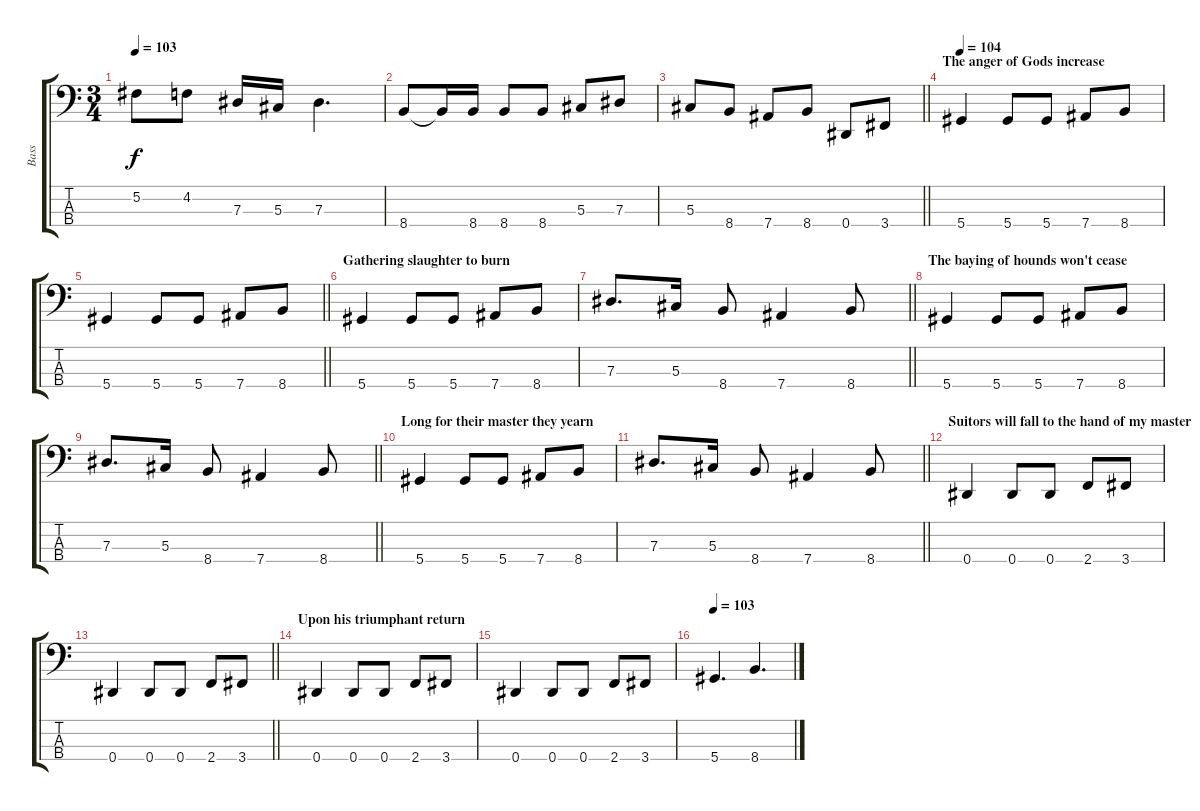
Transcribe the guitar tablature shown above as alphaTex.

\track ("Bass" "Bass") {instrument electricbassfinger}
\staff {score tabs}
\tuning (Gb2 Db2 Ab1 Eb1) {hide}
\ts (3 4)
\tempo 103
\clef f4
\ks c
5.2.8{dy f} 4.2.8 7.3.16 5.3.16 7.3.4{d} |
8.4.8 8.4{t}.16 8.4.16 8.4.8 8.4.8 5.3.8 7.3.8 |
\barLineRight lightlight
5.3.8 8.4.8 7.4.8 8.4.8 0.4.8 3.4.8 |
\section ("" "The anger of Gods increase")
\tempo 104
5.4.4 5.4.8 5.4.8 7.4.8 8.4.8 |
\barLineRight lightlight
5.4.4 5.4.8 5.4.8 7.4.8 8.4.8 |
\section ("" "Gathering slaughter to burn")
5.4.4 5.4.8 5.4.8 7.4.8 8.4.8 |
\barLineRight lightlight
7.3.8{d} 5.3.16 8.4.8 7.4.4 8.4.8 |
\section ("" "The baying of hounds won't cease")
5.4.4 5.4.8 5.4.8 7.4.8 8.4.8 |
\barLineRight lightlight
7.3.8{d} 5.3.16 8.4.8 7.4.4 8.4.8 |
\section ("" "Long for their master they yearn")
5.4.4 5.4.8 5.4.8 7.4.8 8.4.8 |
\barLineRight lightlight
7.3.8{d} 5.3.16 8.4.8 7.4.4 8.4.8 |
\section ("" "Suitors will fall to the hand of my master")
0.4.4 0.4.8 0.4.8 2.4.8 3.4.8 |
\barLineRight lightlight
0.4.4 0.4.8 0.4.8 2.4.8 3.4.8 |
\section ("" "Upon his triumphant return")
0.4.4 0.4.8 0.4.8 2.4.8 3.4.8 |
0.4.4 0.4.8 0.4.8 2.4.8 3.4.8 |
\tempo 103
5.4.4{d} 8.4.4{d}
